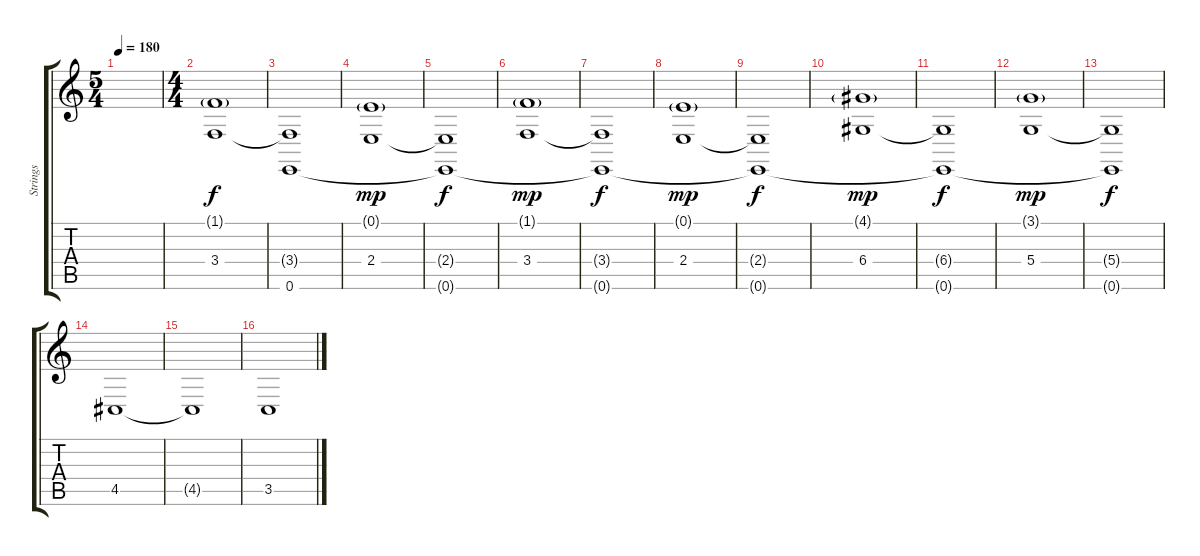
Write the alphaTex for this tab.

\track ("Strings" "Strings") {instrument choiraahs}
\staff {score tabs}
\tuning (E4 B3 G3 D3 A2 E2) {hide}
\ts (5 4)
\tempo 180
\clef g2
\ks c
|
\ts (4 4)
(1.1{g} 3.4).1 |
(3.4{t} 0.6).1{dy f} |
(0.1{g} 2.4).1{dy mp} |
(2.4{t} 0.6{t}).1{dy f} |
(1.1{g} 3.4).1{dy mp} |
(3.4{t} 0.6{t}).1{dy f} |
(0.1{g} 2.4).1{dy mp} |
(2.4{t} 0.6{t}).1{dy f} |
(4.1{g} 6.4).1{dy mp} |
(6.4{t} 0.6{t}).1{dy f} |
(3.1{g} 5.4).1{dy mp} |
(5.4{t} 0.6{t}).1{dy f} |
4.5.1 |
4.5{t}.1 |
3.5.1
